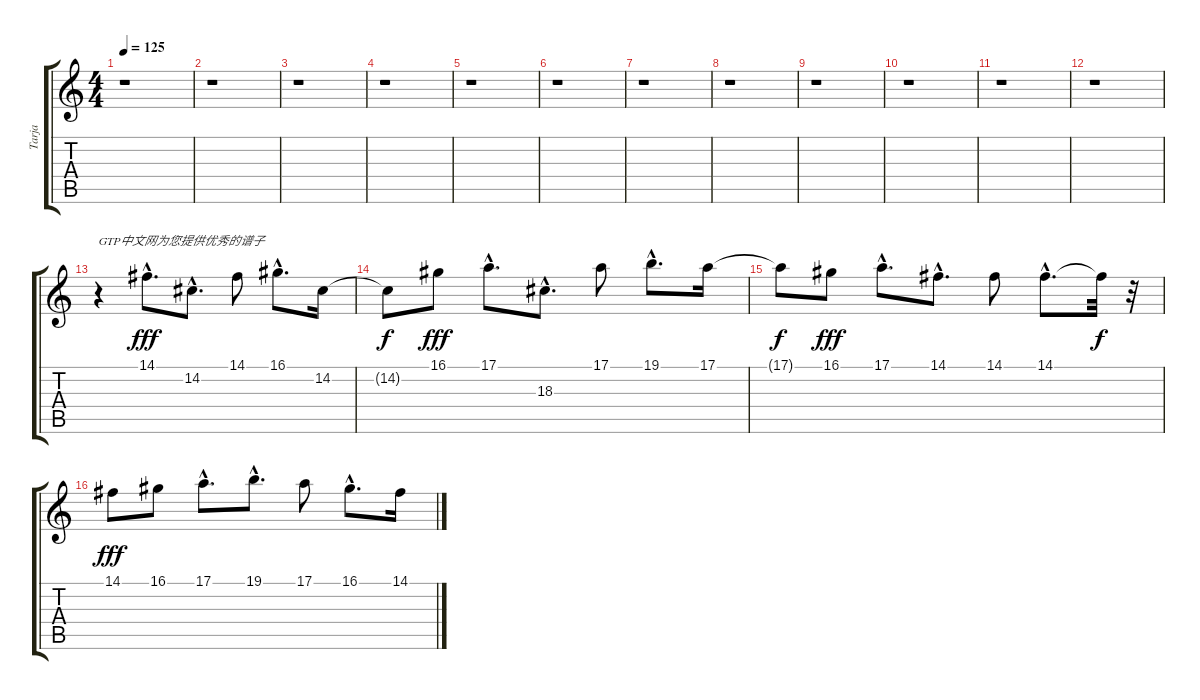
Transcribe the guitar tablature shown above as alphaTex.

\track ("Tarja" "Tarja") {instrument synthvoice}
\staff {score tabs}
\tuning (E4 B3 G3 D3 A2 E2) {hide}
\ts (4 4)
\tempo 125
\clef g2
\ks c
r.1{dy fff instrument synthvoice} |
r.1 |
r.1 |
r.1 |
r.1 |
r.1 |
r.1 |
r.1 |
r.1 |
r.1 |
r.1 |
r.1 |
r.4{txt "GTP中文网为您提供优秀的谱子"} 14.1{hac}.8{d} 14.2{hac}.8{d} 14.1.8 16.1{hac}.8{d} 14.2.16 |
14.2{t}.8{dy f} 16.1.8{dy fff} 17.1{hac}.8{d} 18.3{hac}.8{d} 17.1.8 19.1{hac}.8{d} 17.1.16 |
17.1{t}.8{dy f} 16.1.8{dy fff} 17.1{hac}.8{d} 14.1{hac}.8{d} 14.1.8 14.1{hac}.8{d} 14.1{t}.32{dy f} r.32 |
14.1.8{dy fff} 16.1.8 17.1{hac}.8{d} 19.1{hac}.8{d} 17.1.8 16.1{hac}.8{d} 14.1.16
